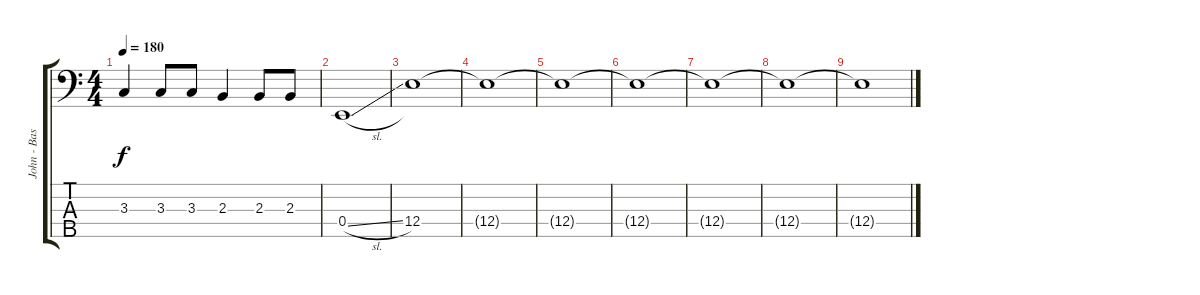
\track ("John - Bass" "John - Bas") {instrument electricbassfinger}
\staff {score tabs}
\tuning (G2 D2 A1 E1 B0) {hide}
\ts (4 4)
\tempo 180
\clef f4
\ks c
3.3.4{dy f} 3.3.8 3.3.8 2.3.4 2.3.8 2.3.8 |
0.4{sl}.1 |
12.4.1 |
12.4{t}.1 |
12.4{t}.1 |
12.4{t}.1 |
12.4{t}.1 |
12.4{t}.1 |
12.4{t}.1
